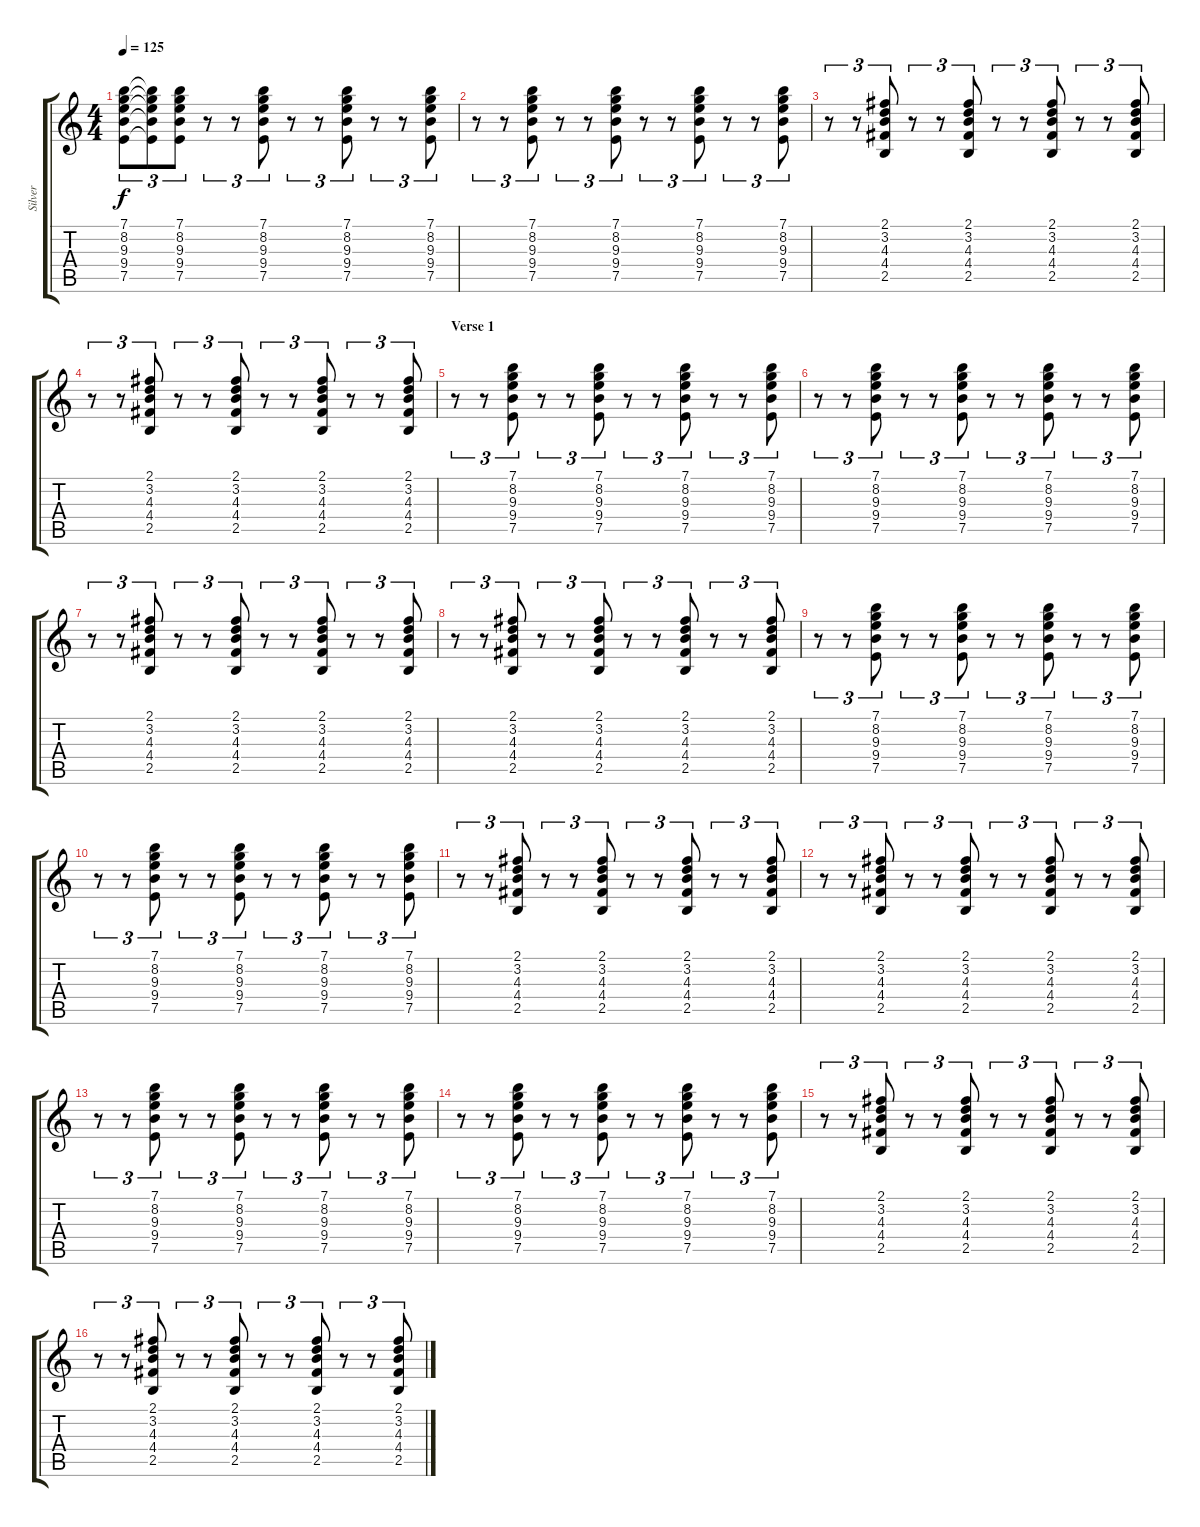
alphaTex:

\track ("Silver" "Silver") {instrument distortionguitar}
\staff {score tabs}
\tuning (E4 B3 G3 D3 A2 E2) {hide}
\ts (4 4)
\tempo 125
\clef g2
\ks c
(7.1 8.2 9.3 9.4 7.5).8{tu (3 2) dy f} (7.1{t} 8.2{t} 9.3{t} 9.4{t} 7.5{t}).8{tu (3 2)} (7.1 8.2 9.3 9.4 7.5).8{tu (3 2)} r.8{tu (3 2)} r.8{tu (3 2)} (7.1 8.2 9.3 9.4 7.5).8{tu (3 2)} r.8{tu (3 2)} r.8{tu (3 2)} (7.1 8.2 9.3 9.4 7.5).8{tu (3 2)} r.8{tu (3 2)} r.8{tu (3 2)} (7.1 8.2 9.3 9.4 7.5).8{tu (3 2)} |
r.8{tu (3 2)} r.8{tu (3 2)} (7.1 8.2 9.3 9.4 7.5).8{tu (3 2)} r.8{tu (3 2)} r.8{tu (3 2)} (7.1 8.2 9.3 9.4 7.5).8{tu (3 2)} r.8{tu (3 2)} r.8{tu (3 2)} (7.1 8.2 9.3 9.4 7.5).8{tu (3 2)} r.8{tu (3 2)} r.8{tu (3 2)} (7.1 8.2 9.3 9.4 7.5).8{tu (3 2)} |
r.8{tu (3 2)} r.8{tu (3 2)} (2.1 3.2 4.3 4.4 2.5).8{tu (3 2)} r.8{tu (3 2)} r.8{tu (3 2)} (2.1 3.2 4.3 4.4 2.5).8{tu (3 2)} r.8{tu (3 2)} r.8{tu (3 2)} (2.1 3.2 4.3 4.4 2.5).8{tu (3 2)} r.8{tu (3 2)} r.8{tu (3 2)} (2.1 3.2 4.3 4.4 2.5).8{tu (3 2)} |
r.8{tu (3 2)} r.8{tu (3 2)} (2.1 3.2 4.3 4.4 2.5).8{tu (3 2)} r.8{tu (3 2)} r.8{tu (3 2)} (2.1 3.2 4.3 4.4 2.5).8{tu (3 2)} r.8{tu (3 2)} r.8{tu (3 2)} (2.1 3.2 4.3 4.4 2.5).8{tu (3 2)} r.8{tu (3 2)} r.8{tu (3 2)} (2.1 3.2 4.3 4.4 2.5).8{tu (3 2)} |
\section ("" "Verse 1")
r.8{tu (3 2)} r.8{tu (3 2)} (7.1 8.2 9.3 9.4 7.5).8{tu (3 2)} r.8{tu (3 2)} r.8{tu (3 2)} (7.1 8.2 9.3 9.4 7.5).8{tu (3 2)} r.8{tu (3 2)} r.8{tu (3 2)} (7.1 8.2 9.3 9.4 7.5).8{tu (3 2)} r.8{tu (3 2)} r.8{tu (3 2)} (7.1 8.2 9.3 9.4 7.5).8{tu (3 2)} |
r.8{tu (3 2)} r.8{tu (3 2)} (7.1 8.2 9.3 9.4 7.5).8{tu (3 2)} r.8{tu (3 2)} r.8{tu (3 2)} (7.1 8.2 9.3 9.4 7.5).8{tu (3 2)} r.8{tu (3 2)} r.8{tu (3 2)} (7.1 8.2 9.3 9.4 7.5).8{tu (3 2)} r.8{tu (3 2)} r.8{tu (3 2)} (7.1 8.2 9.3 9.4 7.5).8{tu (3 2)} |
r.8{tu (3 2)} r.8{tu (3 2)} (2.1 3.2 4.3 4.4 2.5).8{tu (3 2)} r.8{tu (3 2)} r.8{tu (3 2)} (2.1 3.2 4.3 4.4 2.5).8{tu (3 2)} r.8{tu (3 2)} r.8{tu (3 2)} (2.1 3.2 4.3 4.4 2.5).8{tu (3 2)} r.8{tu (3 2)} r.8{tu (3 2)} (2.1 3.2 4.3 4.4 2.5).8{tu (3 2)} |
r.8{tu (3 2)} r.8{tu (3 2)} (2.1 3.2 4.3 4.4 2.5).8{tu (3 2)} r.8{tu (3 2)} r.8{tu (3 2)} (2.1 3.2 4.3 4.4 2.5).8{tu (3 2)} r.8{tu (3 2)} r.8{tu (3 2)} (2.1 3.2 4.3 4.4 2.5).8{tu (3 2)} r.8{tu (3 2)} r.8{tu (3 2)} (2.1 3.2 4.3 4.4 2.5).8{tu (3 2)} |
r.8{tu (3 2)} r.8{tu (3 2)} (7.1 8.2 9.3 9.4 7.5).8{tu (3 2)} r.8{tu (3 2)} r.8{tu (3 2)} (7.1 8.2 9.3 9.4 7.5).8{tu (3 2)} r.8{tu (3 2)} r.8{tu (3 2)} (7.1 8.2 9.3 9.4 7.5).8{tu (3 2)} r.8{tu (3 2)} r.8{tu (3 2)} (7.1 8.2 9.3 9.4 7.5).8{tu (3 2)} |
r.8{tu (3 2)} r.8{tu (3 2)} (7.1 8.2 9.3 9.4 7.5).8{tu (3 2)} r.8{tu (3 2)} r.8{tu (3 2)} (7.1 8.2 9.3 9.4 7.5).8{tu (3 2)} r.8{tu (3 2)} r.8{tu (3 2)} (7.1 8.2 9.3 9.4 7.5).8{tu (3 2)} r.8{tu (3 2)} r.8{tu (3 2)} (7.1 8.2 9.3 9.4 7.5).8{tu (3 2)} |
r.8{tu (3 2)} r.8{tu (3 2)} (2.1 3.2 4.3 4.4 2.5).8{tu (3 2)} r.8{tu (3 2)} r.8{tu (3 2)} (2.1 3.2 4.3 4.4 2.5).8{tu (3 2)} r.8{tu (3 2)} r.8{tu (3 2)} (2.1 3.2 4.3 4.4 2.5).8{tu (3 2)} r.8{tu (3 2)} r.8{tu (3 2)} (2.1 3.2 4.3 4.4 2.5).8{tu (3 2)} |
r.8{tu (3 2)} r.8{tu (3 2)} (2.1 3.2 4.3 4.4 2.5).8{tu (3 2)} r.8{tu (3 2)} r.8{tu (3 2)} (2.1 3.2 4.3 4.4 2.5).8{tu (3 2)} r.8{tu (3 2)} r.8{tu (3 2)} (2.1 3.2 4.3 4.4 2.5).8{tu (3 2)} r.8{tu (3 2)} r.8{tu (3 2)} (2.1 3.2 4.3 4.4 2.5).8{tu (3 2)} |
r.8{tu (3 2)} r.8{tu (3 2)} (7.1 8.2 9.3 9.4 7.5).8{tu (3 2)} r.8{tu (3 2)} r.8{tu (3 2)} (7.1 8.2 9.3 9.4 7.5).8{tu (3 2)} r.8{tu (3 2)} r.8{tu (3 2)} (7.1 8.2 9.3 9.4 7.5).8{tu (3 2)} r.8{tu (3 2)} r.8{tu (3 2)} (7.1 8.2 9.3 9.4 7.5).8{tu (3 2)} |
r.8{tu (3 2)} r.8{tu (3 2)} (7.1 8.2 9.3 9.4 7.5).8{tu (3 2)} r.8{tu (3 2)} r.8{tu (3 2)} (7.1 8.2 9.3 9.4 7.5).8{tu (3 2)} r.8{tu (3 2)} r.8{tu (3 2)} (7.1 8.2 9.3 9.4 7.5).8{tu (3 2)} r.8{tu (3 2)} r.8{tu (3 2)} (7.1 8.2 9.3 9.4 7.5).8{tu (3 2)} |
r.8{tu (3 2)} r.8{tu (3 2)} (2.1 3.2 4.3 4.4 2.5).8{tu (3 2)} r.8{tu (3 2)} r.8{tu (3 2)} (2.1 3.2 4.3 4.4 2.5).8{tu (3 2)} r.8{tu (3 2)} r.8{tu (3 2)} (2.1 3.2 4.3 4.4 2.5).8{tu (3 2)} r.8{tu (3 2)} r.8{tu (3 2)} (2.1 3.2 4.3 4.4 2.5).8{tu (3 2)} |
r.8{tu (3 2)} r.8{tu (3 2)} (2.1 3.2 4.3 4.4 2.5).8{tu (3 2)} r.8{tu (3 2)} r.8{tu (3 2)} (2.1 3.2 4.3 4.4 2.5).8{tu (3 2)} r.8{tu (3 2)} r.8{tu (3 2)} (2.1 3.2 4.3 4.4 2.5).8{tu (3 2)} r.8{tu (3 2)} r.8{tu (3 2)} (2.1 3.2 4.3 4.4 2.5).8{tu (3 2)}
